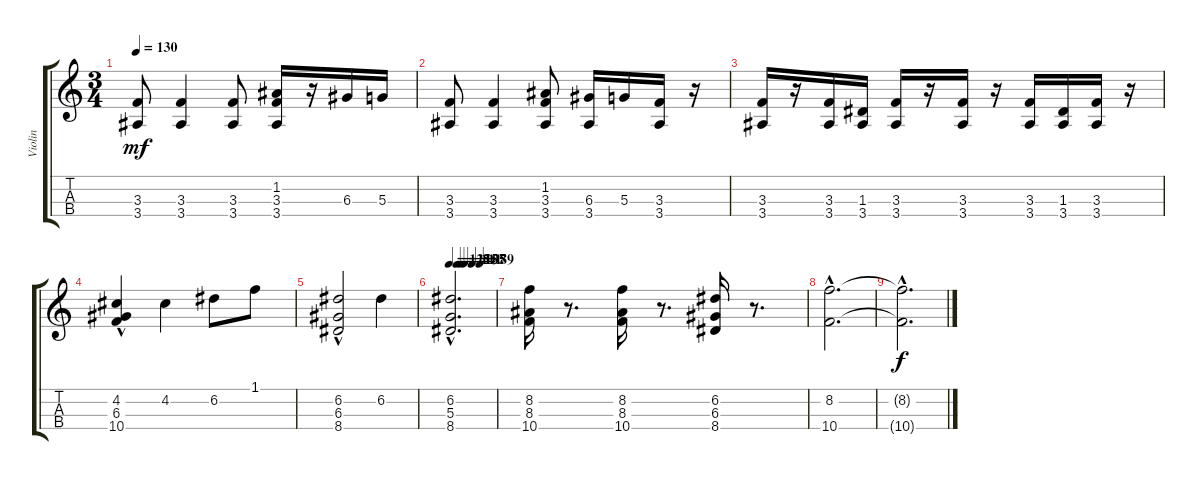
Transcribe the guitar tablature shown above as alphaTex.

\track ("Violin" "Violin") {instrument violin}
\staff {score tabs}
\tuning (E5 A4 D4 G3) {hide}
\ts (3 4)
\tempo 130
\clef g2
\ks c
(3.3 3.4).8{dy mf} (3.3 3.4).4 (3.3 3.4).8 (1.2 3.3 3.4).16 r.16 6.3.16 5.3.16 |
(3.3 3.4).8 (3.3 3.4).4 (1.2 3.3 3.4).8 (6.3 3.4).16 5.3.16 (3.3 3.4).16 r.16 |
(3.3 3.4).16 r.16 (3.3 3.4).16 (1.3 3.4).16 (3.3 3.4).16 r.16 (3.3 3.4).16 r.16 (3.3 3.4).16 (1.3 3.4).16 (3.3 3.4).16 r.16 |
(4.2{hac} 6.3 10.4).4 4.2.4 6.2.8 1.1.8 |
(6.2{hac} 6.3 8.4).2 6.2.4 |
\tempo 125
\tempo (115 0.16666666666666666)
\tempo (111 0.25)
\tempo (105 0.3333333333333333)
\tempo (97 0.5)
\tempo (89 0.6666666666666666)
(6.2{hac} 5.3{hac} 8.4{hac}).2{d} |
(8.2 8.3 10.4).16 r.8{d} (8.2 8.3 10.4).16 r.8{d} (6.2 6.3 8.4).16 r.8{d} |
(8.2{hac} 10.4{hac}).2{d} |
(8.2{hac t} 10.4{hac t}).2{d dy f}
